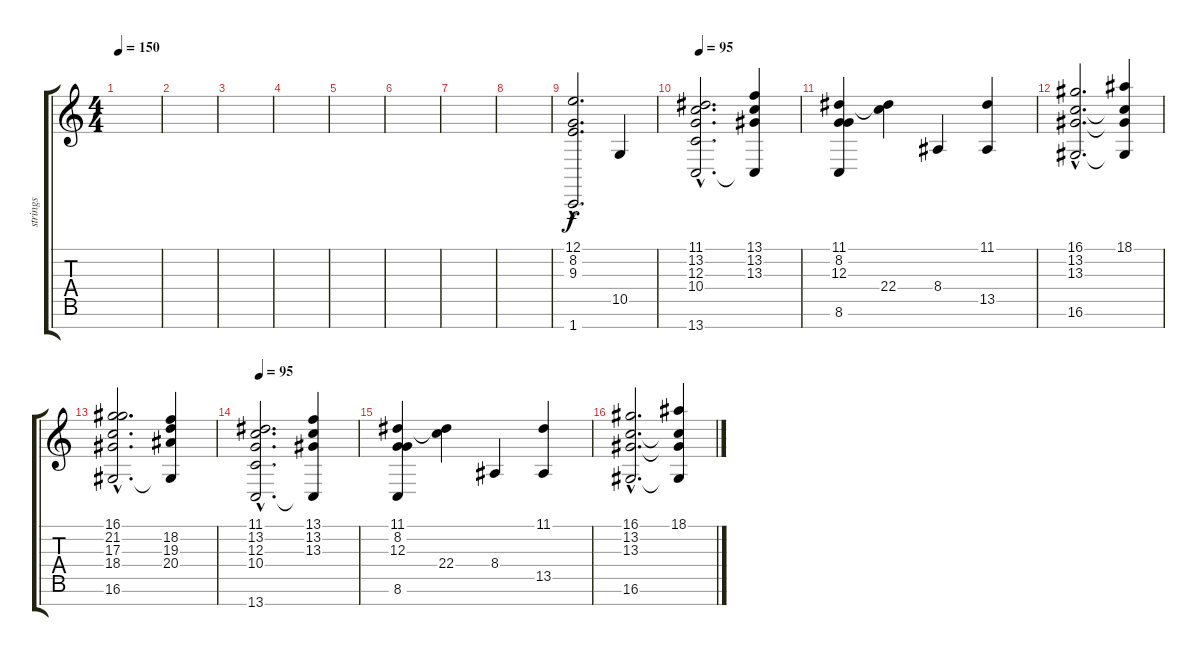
\track ("strings" "strings") {instrument stringensemble1}
\staff {score tabs}
\tuning (E4 B3 G3 D3 A2 E2 B1) {hide}
\ts (4 4)
\tempo 150
\tempo 75
\tempo 150
\clef g2
\ks c
|
|
|
|
|
|
|
|
(12.1{hac} 8.2{hac} 9.3{hac} 1.7{hac}).2{d instrument synthstrings2} 10.5.4 |
\tempo 95
(11.1{hac} 13.2{hac} 12.3{hac} 10.4{hac} 13.7{hac}).2{d} (13.1 13.2 13.3 13.7{t}).4 |
(11.1 8.2 12.3 8.6).4 (11.1{t} 22.4).4 8.4.4 (11.1 13.5).4 |
(16.1{hac} 13.2{hac} 13.3{hac} 16.6{hac}).2{d} (18.1 13.2{t} 13.3{t} 16.6{t}).4 |
(16.1{hac} 21.2{hac} 17.3{hac} 18.4{hac} 16.6{hac}).2{d} (18.2 19.3 20.4 16.6{t}).4 |
\tempo 95
(11.1{hac} 13.2{hac} 12.3{hac} 10.4{hac} 13.7{hac}).2{d} (13.1 13.2 13.3 13.7{t}).4 |
(11.1 8.2 12.3 8.6).4 (11.1{t} 22.4).4 8.4.4 (11.1 13.5).4 |
(16.1{hac} 13.2{hac} 13.3{hac} 16.6{hac}).2{d} (18.1 13.2{t} 13.3{t} 16.6{t}).4
